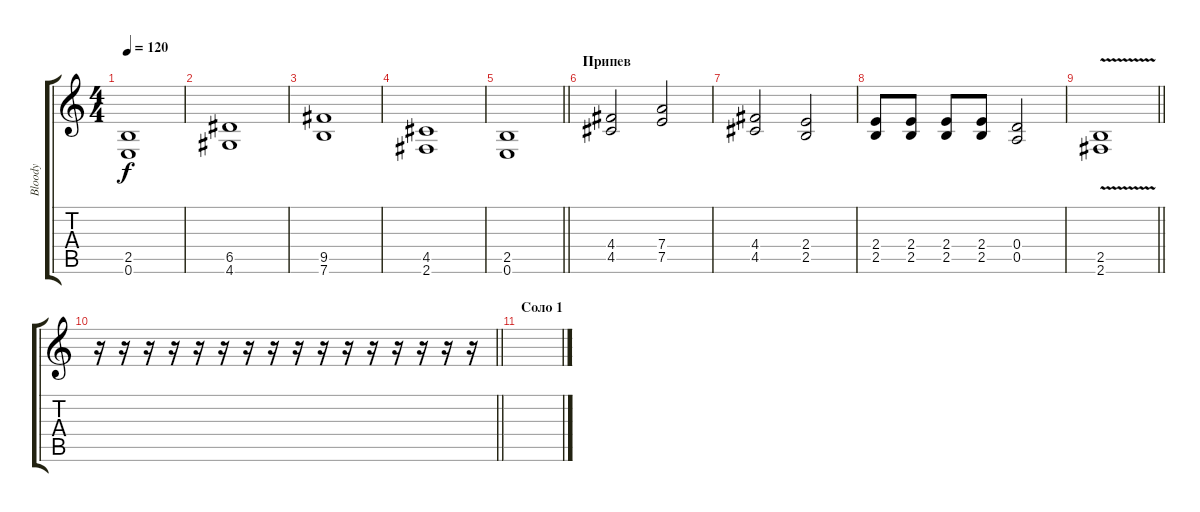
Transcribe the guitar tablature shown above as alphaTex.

\track ("Bloody" "Bloody") {instrument distortionguitar}
\staff {score tabs}
\tuning (E4 B3 G3 D3 A2 E2) {hide}
\ts (4 4)
\tempo 120
\clef g2
\ks c
(2.5 0.6).1{dy f} |
(6.5 4.6).1 |
(9.5 7.6).1 |
(4.5 2.6).1 |
\barLineRight lightlight
(2.5 0.6).1 |
\section ("" "Припев")
(4.4 4.5).2 (7.4 7.5).2 |
(4.4 4.5).2 (2.4 2.5).2 |
(2.4 2.5).8 (2.4 2.5).8 (2.4 2.5).8 (2.4 2.5).8 (0.4 0.5).2 |
\barLineRight lightlight
(2.5{v} 2.6{v}).1 |
\barLineRight lightlight
r.16 r.16 r.16 r.16 r.16 r.16 r.16 r.16 r.16 r.16 r.16 r.16 r.16 r.16 r.16 r.16 |
\section ("" "Соло 1")
